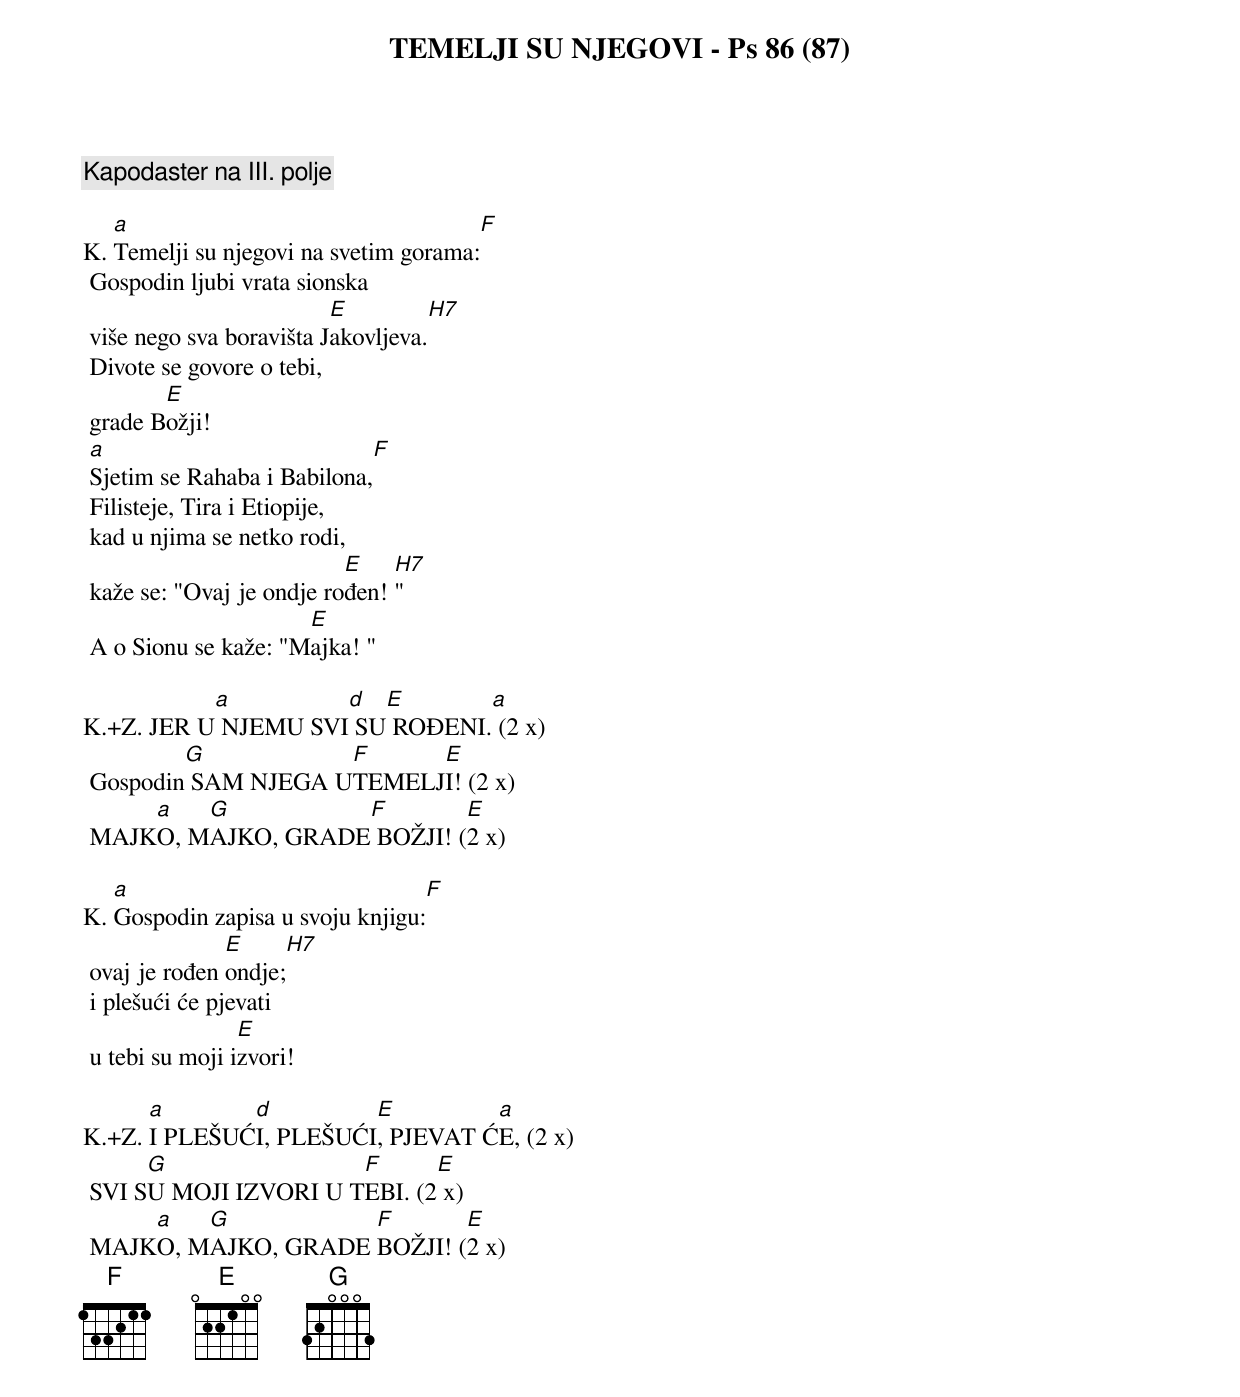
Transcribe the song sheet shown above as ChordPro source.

{title: TEMELJI SU NJEGOVI - Ps 86 (87)}

{comment: Kapodaster na III. polje}

K.	[a]Temelji su njegovi na svetim gorama:[F]
	Gospodin ljubi vrata sionska
	više nego sva boravišta J[E]akovljeva.[H7]
	Divote se govore o tebi,
	grade B[E]ožji!
	[a]Sjetim se Rahaba i Babilona,[F]
	Filisteje, Tira i Etiopije,
	kad u njima se netko rodi,
	kaže se: "Ovaj je ondje ro[E]đen! [H7]"
	A o Sionu se kaže: "M[E]ajka! "

K.+Z.	JER U[a] NJEMU SVI[d] SU[E] ROĐENI.[a] (2 x)
	Gospodin[G] SAM NJEGA U[F]TEMELJ[E]I! (2 x)
	MAJK[a]O, M[G]AJKO, GRADE[F] BOŽJI! ([E]2 x)

K.	[a]Gospodin zapisa u svoju knjigu:[F]
	ovaj je rođen [E]ondje;[H7]
	i plešući će pjevati
	u tebi su moji i[E]zvori!

K.+Z.	[a]I PLEŠUĆ[d]I, PLEŠUĆI[E], PJEVAT Ć[a]E, (2 x)
	SVI S[G]U MOJI IZVORI U T[F]EBI. (2[E] x)
	MAJK[a]O, M[G]AJKO, GRADE [F]BOŽJI! ([E]2 x)
